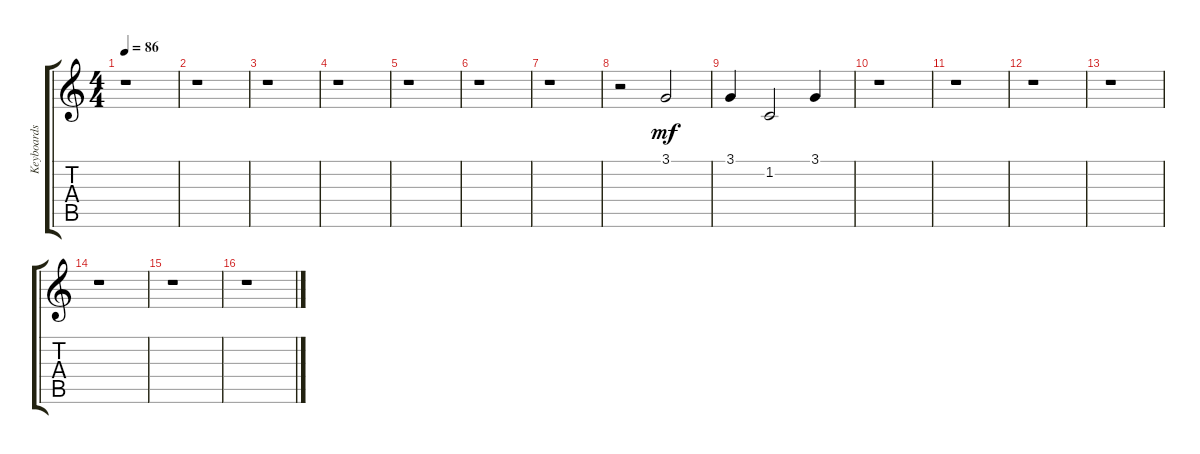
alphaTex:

\track ("Keyboards" "Keyboards") {instrument synthbrass1}
\staff {score tabs}
\tuning (E4 B3 G3 D3 A2 E2) {hide}
\ts (4 4)
\tempo 86
\clef g2
\ks c
r.1{dy mf} |
r.1 |
r.1 |
r.1 |
r.1 |
r.1 |
r.1 |
r.2 3.1.2 |
3.1.4 1.2.2 3.1.4 |
r.1 |
r.1 |
r.1 |
r.1 |
r.1 |
r.1 |
r.1
